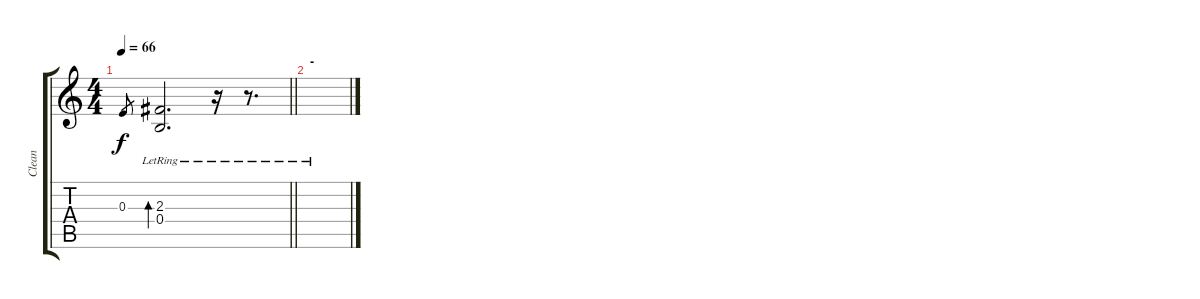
\track ("Clean" "Clean") {instrument acousticguitarsteel}
\staff {score tabs}
\tuning (Db4 Ab3 E3 B2 Gb2 Db2) {hide}
\ts (4 4)
\tempo 66
\clef g2
\barLineRight lightlight
\ks c
0.3.8{gr dy f} (2.3{lr} 0.4{lr}).2{d bd 60} r.16 r.8{d} |
\section ("" "-")
